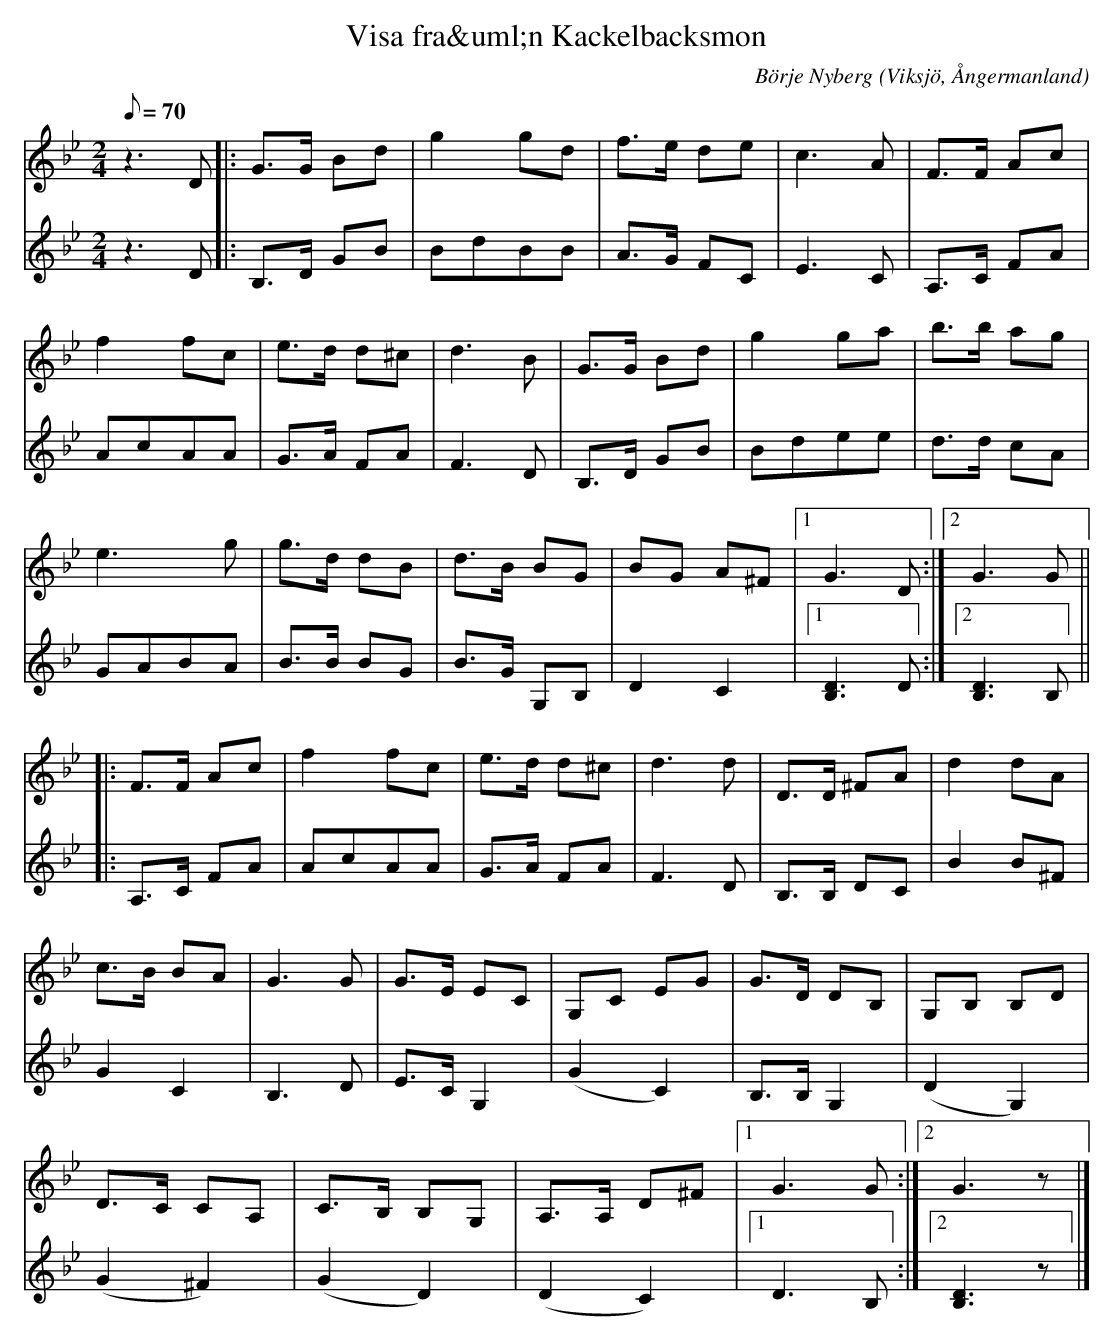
X:1
T:Visa fra&uml;n Kackelbacksmon
C:Börje Nyberg
O:Viksjö, Ångermanland
M:2/4
L:1/8
Q:70
K:Gm
V:1
z2> D2|: G>G Bd | g2 gd | f>e de | c2>A2 | F>F Ac |
f2 fc | e>d d^c | d2>B2 | G>G Bd |g2 ga | b>b ag |
e2> g2 | g>d dB |d>B BG |BG A^F |1 G2> D2 :|2 G2> G2 ||
|: F>F Ac | f2 fc | e>d d^c | d2>d2 | D>D ^FA | d2 dA |
c>B BA |G2> G2 | G>E EC | G,C EG | G>D DB, | G,B, B,D |
D>C CA, | C>B, B,G, | A,>A, D^F |1 G2> G2 :|2 G2> z2 |]
V:2
z2> D2 |: B,>D GB | BdBB | A>G FC | E2>C2 | A,>C FA |
AcAA | G>A FA| F2> D2 | B,>D GB | Bdee | d>d cA |
GABA | B>B BG | B>G G,B, | D2C2 |1 [D2B,2]> D2 :|2 [D2B,2]> B,2 ||
|: A,>C FA | AcAA | G>A FA | F2> D2 | B,>B, DC | B2 B^F |
G2 C2 | B,2> D2 | E>C G,2 | (G2 C2) | B,>B, G,2 | (D2 G,2) |
(G2 ^F2) | (G2 D2) | (D2 C2) |1 D2> B,2 :|2 [D2B,2]> z2 |]
